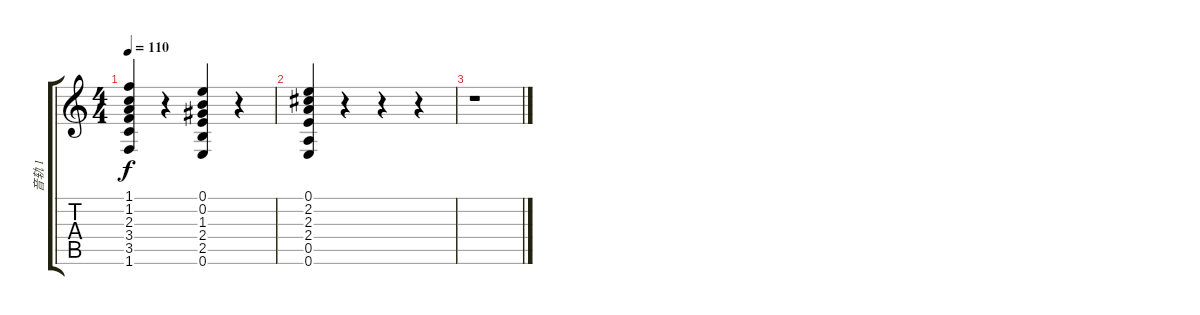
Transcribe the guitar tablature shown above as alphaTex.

\track ("音轨 1" "音轨 1") {instrument acousticguitarsteel}
\staff {score tabs}
\tuning (E4 B3 G3 D3 A2 E2) {hide}
\ts (4 4)
\tempo 110
\clef g2
\ks c
(1.1 1.2 2.3 3.4 3.5 1.6).4{dy f} r.4 (0.1 0.2 1.3 2.4 2.5 0.6).4 r.4 |
(0.1 2.2 2.3 2.4 0.5 0.6).4 r.4 r.4 r.4 |
r.1
